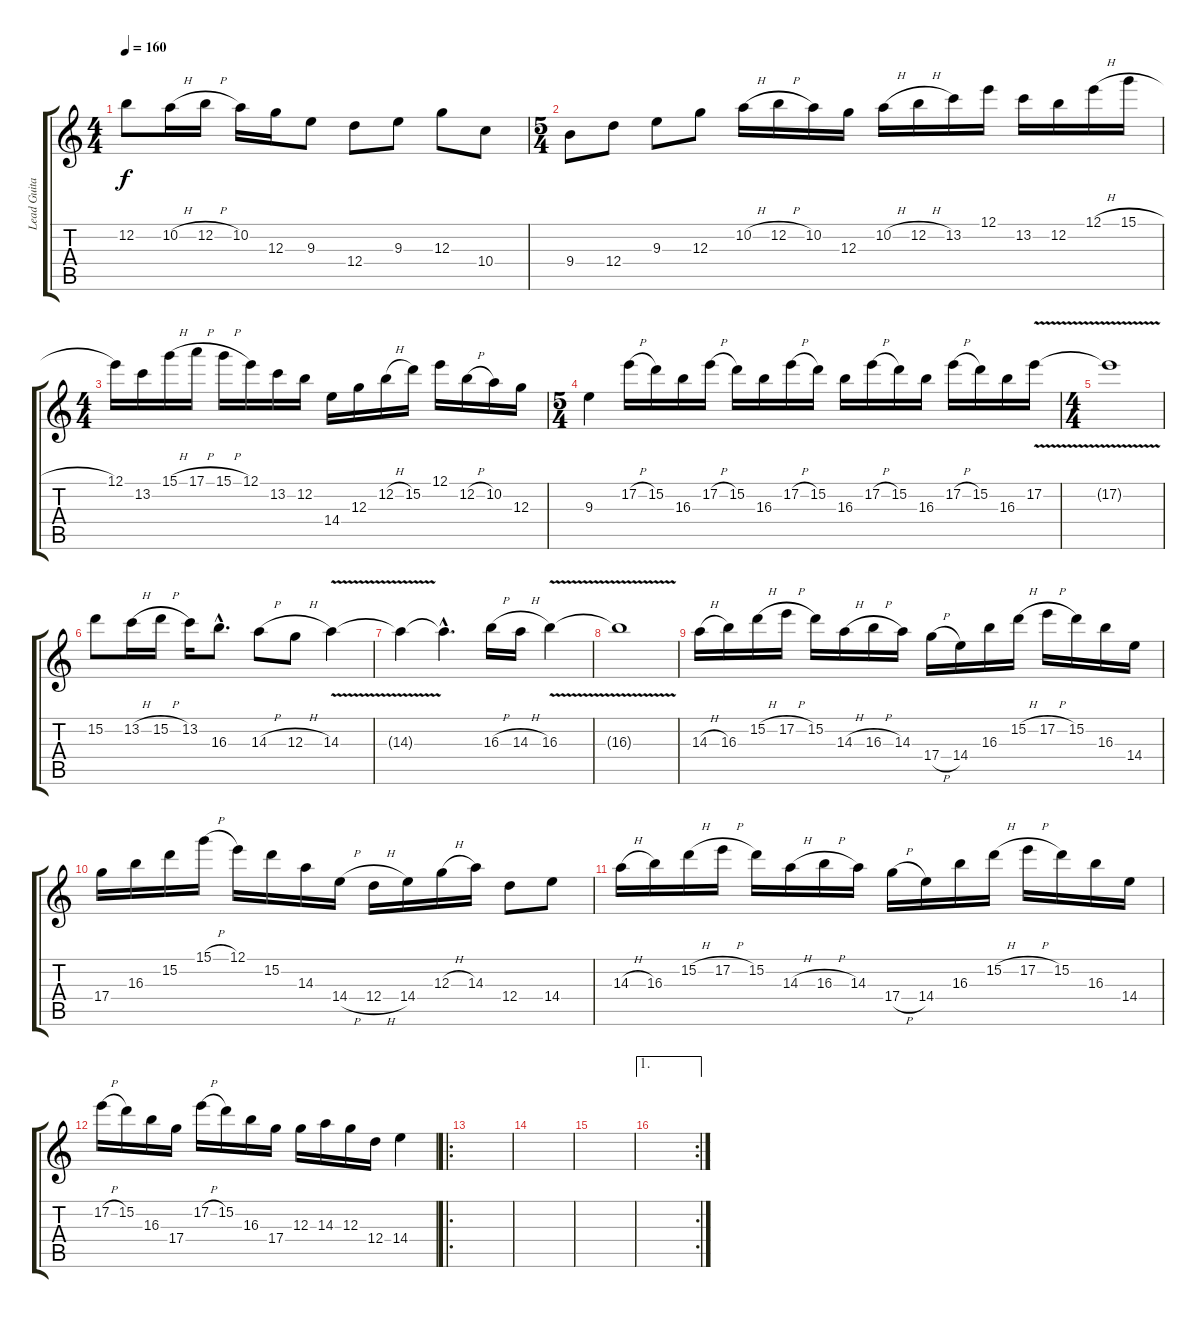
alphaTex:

\track ("Lead Guitar" "Lead Guita") {instrument overdrivenguitar}
\staff {score tabs}
\tuning (E4 B3 G3 D3 A2 E2) {hide}
\ts (4 4)
\tempo 160
\clef g2
\ks c
12.2.8{dy f} 10.2{h}.16 12.2{h}.16 10.2.16 12.3.16 9.3.8 12.4.8 9.3.8 12.3.8 10.4.8 |
\ts (5 4)
9.4.8 12.4.8 9.3.8 12.3.8 10.2{h}.16 12.2{h}.16 10.2.16 12.3.16 10.2{h}.16 12.2{h}.16 13.2.16 12.1.16 13.2.16 12.2.16 12.1{h}.16 15.1{h}.16 |
\ts (4 4)
12.1.16 13.2.16 15.1{h}.16 17.1{h}.16 15.1{h}.16 12.1.16 13.2.16 12.2.16 14.4.16 12.3.16 12.2{h}.16 15.2.16 12.1.16 12.2{h}.16 10.2.16 12.3.16 |
\ts (5 4)
9.3.4 17.2{h}.16 15.2.16 16.3.16 17.2{h}.16 15.2.16 16.3.16 17.2{h}.16 15.2.16 16.3.16 17.2{h}.16 15.2.16 16.3.16 17.2{h}.16 15.2.16 16.3.16 17.2{v}.16 |
\ts (4 4)
17.2{t}.1 |
15.2.8 13.2{h}.16 15.2{h}.16 13.2.16 16.3{hac}.8{d} 14.3{h}.8 12.3{h}.8 14.3{v}.4 |
14.3{t}.4 14.3{hac t}.4{d} 16.3{h}.16 14.3{h}.16 16.3{v}.4 |
16.3{t}.1 |
14.3{h}.16 16.3.16 15.2{h}.16 17.2{h}.16 15.2.16 14.3{h}.16 16.3{h}.16 14.3.16 17.4{h}.16 14.4.16 16.3.16 15.2{h}.16 17.2{h}.16 15.2.16 16.3.16 14.4.16 |
17.4.16 16.3.16 15.2.16 15.1{h}.16 12.1.16 15.2.16 14.3.16 14.4{h}.16 12.4{h}.16 14.4.16 12.3{h}.16 14.3.16 12.4.8 14.4.8 |
14.3{h}.16 16.3.16 15.2{h}.16 17.2{h}.16 15.2.16 14.3{h}.16 16.3{h}.16 14.3.16 17.4{h}.16 14.4.16 16.3.16 15.2{h}.16 17.2{h}.16 15.2.16 16.3.16 14.4.16 |
17.2{h}.16 15.2.16 16.3.16 17.4.16 17.2{h}.16 15.2.16 16.3.16 17.4.16 12.3.16 14.3.16 12.3.16 12.4.16 14.4.4 |
\ro
|
|
|
\ae 1
\rc 2
